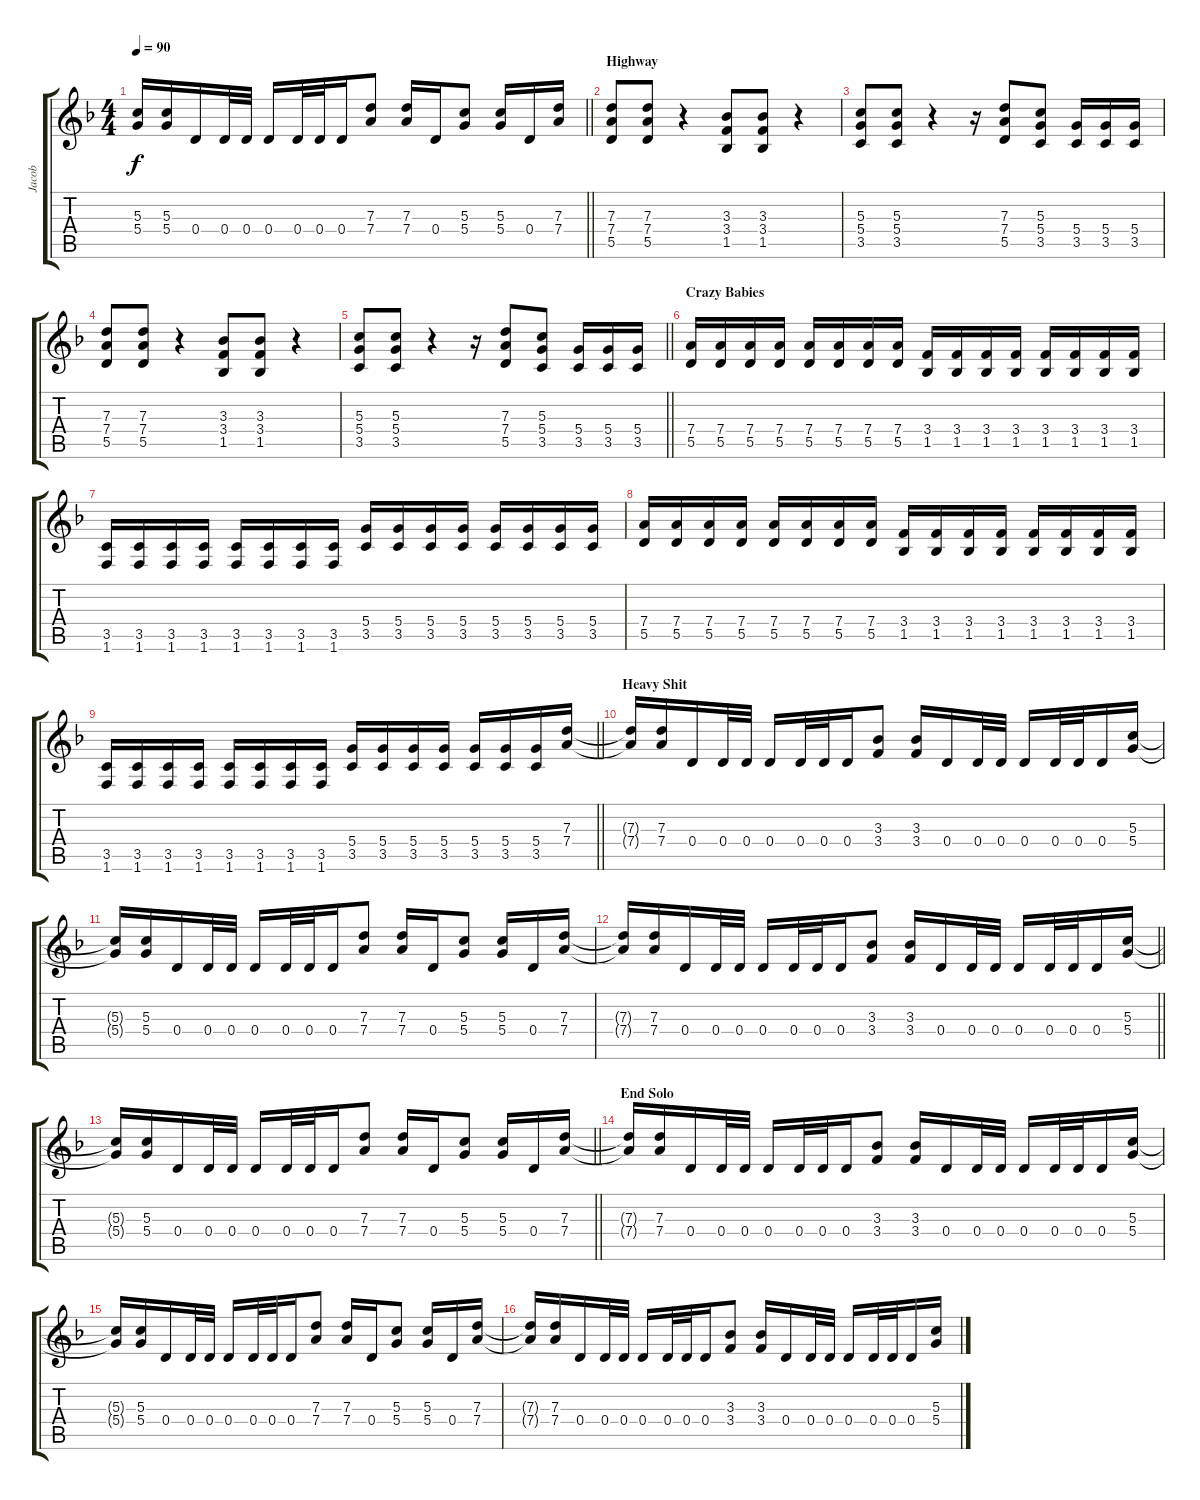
\track ("Jacob" "Jacob") {instrument overdrivenguitar}
\staff {score tabs}
\tuning (E4 B3 G3 D3 A2 E2) {hide}
\ts (4 4)
\tempo 90
\clef g2
\barLineRight lightlight
\ks dminor
(5.3{t} 5.4{t}).16{dy f} (5.3 5.4).16 0.4.16 0.4.32 0.4.32 0.4.16 0.4.32 0.4.32 0.4.16 (7.3 7.4).8 (7.3 7.4).16 0.4.16 (5.3 5.4).8 (5.3 5.4).16 0.4.16 (7.3 7.4).16 |
\section ("" "Highway")
(7.3 7.4 5.5).8 (7.3 7.4 5.5).8 r.4 (3.3 3.4 1.5).8 (3.3 3.4 1.5).8 r.4 |
(5.3 5.4 3.5).8 (5.3 5.4 3.5).8 r.4 r.16 (7.3 7.4 5.5).8 (5.3 5.4 3.5).8 (5.4 3.5).16 (5.4 3.5).16 (5.4 3.5).16 |
(7.3 7.4 5.5).8 (7.3 7.4 5.5).8 r.4 (3.3 3.4 1.5).8 (3.3 3.4 1.5).8 r.4 |
\barLineRight lightlight
(5.3 5.4 3.5).8 (5.3 5.4 3.5).8 r.4 r.16 (7.3 7.4 5.5).8 (5.3 5.4 3.5).8 (5.4 3.5).16 (5.4 3.5).16 (5.4 3.5).16 |
\section ("" "Crazy Babies")
(7.4 5.5).16 (7.4 5.5).16 (7.4 5.5).16 (7.4 5.5).16 (7.4 5.5).16 (7.4 5.5).16 (7.4 5.5).16 (7.4 5.5).16 (3.4 1.5).16 (3.4 1.5).16 (3.4 1.5).16 (3.4 1.5).16 (3.4 1.5).16 (3.4 1.5).16 (3.4 1.5).16 (3.4 1.5).16 |
(3.5 1.6).16 (3.5 1.6).16 (3.5 1.6).16 (3.5 1.6).16 (3.5 1.6).16 (3.5 1.6).16 (3.5 1.6).16 (3.5 1.6).16 (5.4 3.5).16 (5.4 3.5).16 (5.4 3.5).16 (5.4 3.5).16 (5.4 3.5).16 (5.4 3.5).16 (5.4 3.5).16 (5.4 3.5).16 |
(7.4 5.5).16 (7.4 5.5).16 (7.4 5.5).16 (7.4 5.5).16 (7.4 5.5).16 (7.4 5.5).16 (7.4 5.5).16 (7.4 5.5).16 (3.4 1.5).16 (3.4 1.5).16 (3.4 1.5).16 (3.4 1.5).16 (3.4 1.5).16 (3.4 1.5).16 (3.4 1.5).16 (3.4 1.5).16 |
\barLineRight lightlight
(3.5 1.6).16 (3.5 1.6).16 (3.5 1.6).16 (3.5 1.6).16 (3.5 1.6).16 (3.5 1.6).16 (3.5 1.6).16 (3.5 1.6).16 (5.4 3.5).16 (5.4 3.5).16 (5.4 3.5).16 (5.4 3.5).16 (5.4 3.5).16 (5.4 3.5).16 (5.4 3.5).16 (7.3 7.4).16 |
\section ("" "Heavy Shit")
(7.3{t} 7.4{t}).16 (7.3 7.4).16 0.4.16 0.4.32 0.4.32 0.4.16 0.4.32 0.4.32 0.4.16 (3.3 3.4).8 (3.3 3.4).16 0.4.16 0.4.32 0.4.32 0.4.16 0.4.32 0.4.32 0.4.16 (5.3 5.4).16 |
(5.3{t} 5.4{t}).16 (5.3 5.4).16 0.4.16 0.4.32 0.4.32 0.4.16 0.4.32 0.4.32 0.4.16 (7.3 7.4).8 (7.3 7.4).16 0.4.16 (5.3 5.4).8 (5.3 5.4).16 0.4.16 (7.3 7.4).16 |
\barLineRight lightlight
(7.3{t} 7.4{t}).16 (7.3 7.4).16 0.4.16 0.4.32 0.4.32 0.4.16 0.4.32 0.4.32 0.4.16 (3.3 3.4).8 (3.3 3.4).16 0.4.16 0.4.32 0.4.32 0.4.16 0.4.32 0.4.32 0.4.16 (5.3 5.4).16 |
\barLineRight lightlight
(5.3{t} 5.4{t}).16 (5.3 5.4).16 0.4.16 0.4.32 0.4.32 0.4.16 0.4.32 0.4.32 0.4.16 (7.3 7.4).8 (7.3 7.4).16 0.4.16 (5.3 5.4).8 (5.3 5.4).16 0.4.16 (7.3 7.4).16 |
\section ("" "End Solo")
(7.3{t} 7.4{t}).16 (7.3 7.4).16 0.4.16 0.4.32 0.4.32 0.4.16 0.4.32 0.4.32 0.4.16 (3.3 3.4).8 (3.3 3.4).16 0.4.16 0.4.32 0.4.32 0.4.16 0.4.32 0.4.32 0.4.16 (5.3 5.4).16 |
(5.3{t} 5.4{t}).16 (5.3 5.4).16 0.4.16 0.4.32 0.4.32 0.4.16 0.4.32 0.4.32 0.4.16 (7.3 7.4).8 (7.3 7.4).16 0.4.16 (5.3 5.4).8 (5.3 5.4).16 0.4.16 (7.3 7.4).16 |
(7.3{t} 7.4{t}).16 (7.3 7.4).16 0.4.16 0.4.32 0.4.32 0.4.16 0.4.32 0.4.32 0.4.16 (3.3 3.4).8 (3.3 3.4).16 0.4.16 0.4.32 0.4.32 0.4.16 0.4.32 0.4.32 0.4.16 (5.3 5.4).16
